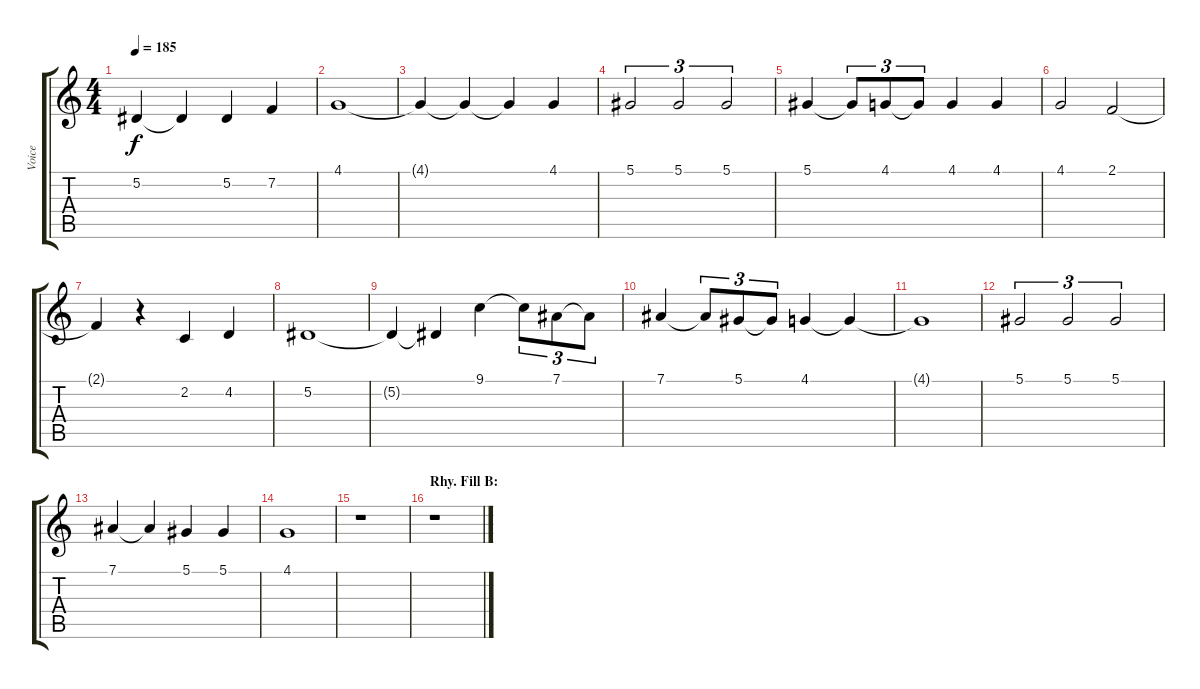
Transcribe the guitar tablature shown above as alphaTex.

\track ("Voice" "Voice") {instrument cello}
\staff {score tabs}
\tuning (Eb4 Bb3 Gb3 Db3 Ab2 Eb2) {hide}
\ts (4 4)
\tempo 185
\clef g2
\ks c
5.2{t}.4{dy f} 5.2{t}.4 5.2.4 7.2.4 |
4.1.1 |
4.1{t}.4 4.1{t}.4 4.1{t}.4 4.1.4 |
5.1.2{tu (3 2)} 5.1.2{tu (3 2)} 5.1.2{tu (3 2)} |
5.1.4 5.1{t}.8{tu (3 2)} 4.1.8{tu (3 2)} 4.1{t}.8{tu (3 2)} 4.1.4 4.1.4 |
4.1.2 2.1.2 |
2.1{t}.4 r.4 2.2.4 4.2.4 |
5.2.1 |
5.2{t}.4 5.2{t}.4 9.1.4 9.1{t}.8{tu (3 2)} 7.1.8{tu (3 2)} 7.1{t}.8{tu (3 2)} |
7.1.4 7.1{t}.8{tu (3 2)} 5.1.8{tu (3 2)} 5.1{t}.8{tu (3 2)} 4.1.4 4.1{t}.4 |
4.1{t}.1 |
5.1.2{tu (3 2)} 5.1.2{tu (3 2)} 5.1.2{tu (3 2)} |
7.1.4 7.1{t}.4 5.1.4 5.1.4 |
4.1.1 |
r.1 |
\section ("" "Rhy. Fill B:")
r.1
